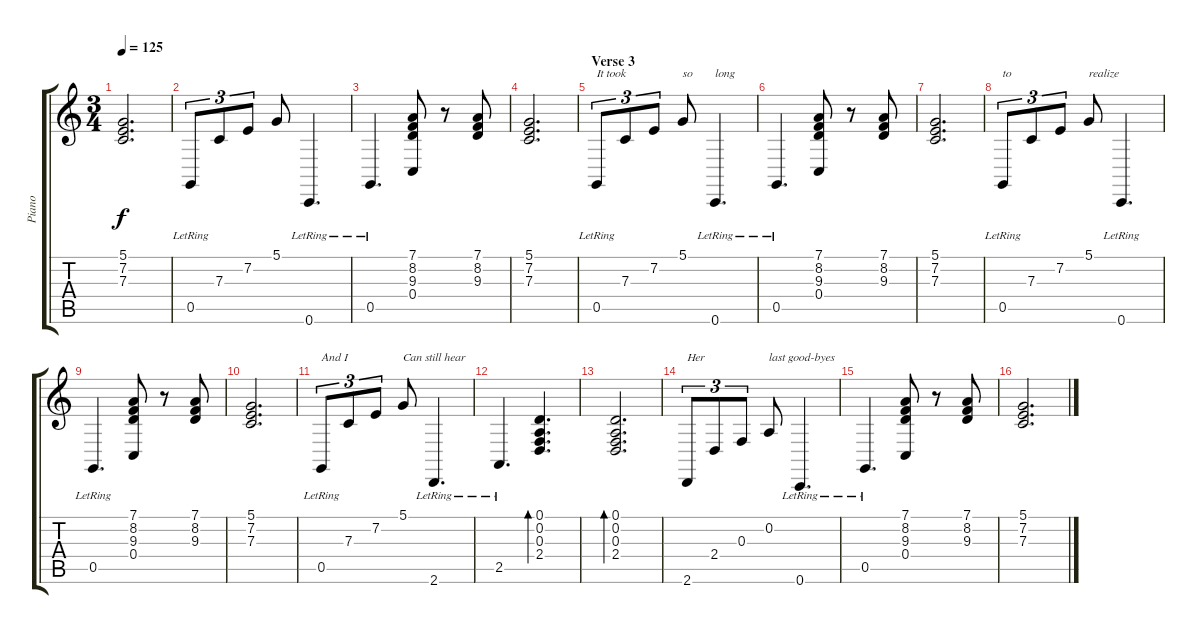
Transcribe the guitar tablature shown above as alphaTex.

\track ("Piano" "Piano") {instrument acousticgrandpiano}
\staff {score tabs}
\tuning (D4 A3 F3 C3 G2 C2) {hide}
\ts (3 4)
\tempo 125
\clef g2
\ks c
(5.1 7.2 7.3).2{d dy f} |
0.5{lr}.8{tu (3 2)} 7.3.8{tu (3 2)} 7.2.8{tu (3 2)} 5.1.8 0.6{lr}.4{d} |
0.5{lr}.4{d} (7.1 8.2 9.3 0.4).8 r.8 (7.1 8.2 9.3).8 |
(5.1 7.2 7.3).2{d} |
\section ("" "Verse 3")
0.5{lr}.8{tu (3 2) txt "It took"} 7.3.8{tu (3 2)} 7.2.8{tu (3 2)} 5.1.8{txt "so"} 0.6{lr}.4{d txt "long"} |
0.5{lr}.4{d} (7.1 8.2 9.3 0.4).8 r.8 (7.1 8.2 9.3).8 |
(5.1 7.2 7.3).2{d} |
0.5{lr}.8{tu (3 2) txt "to"} 7.3.8{tu (3 2)} 7.2.8{tu (3 2)} 5.1.8{txt "realize"} 0.6{lr}.4{d} |
0.5{lr}.4{d} (7.1 8.2 9.3 0.4).8 r.8 (7.1 8.2 9.3).8 |
(5.1 7.2 7.3).2{d} |
0.5{lr}.8{tu (3 2) txt "And I"} 7.3.8{tu (3 2)} 7.2.8{tu (3 2)} 5.1.8{txt "Can still hear"} 2.6{lr}.4{d} |
2.5{lr}.4{d} (0.1 0.2 0.3 2.4).4{d bd 120} |
(0.1 0.2 0.3 2.4).2{d bd 120} |
2.6.8{tu (3 2) txt "Her"} 2.4.8{tu (3 2)} 0.3.8{tu (3 2)} 0.2.8{txt "last good-byes"} 0.6{lr}.4{d} |
0.5{lr}.4{d} (7.1 8.2 9.3 0.4).8 r.8 (7.1 8.2 9.3).8 |
(5.1 7.2 7.3).2{d}
